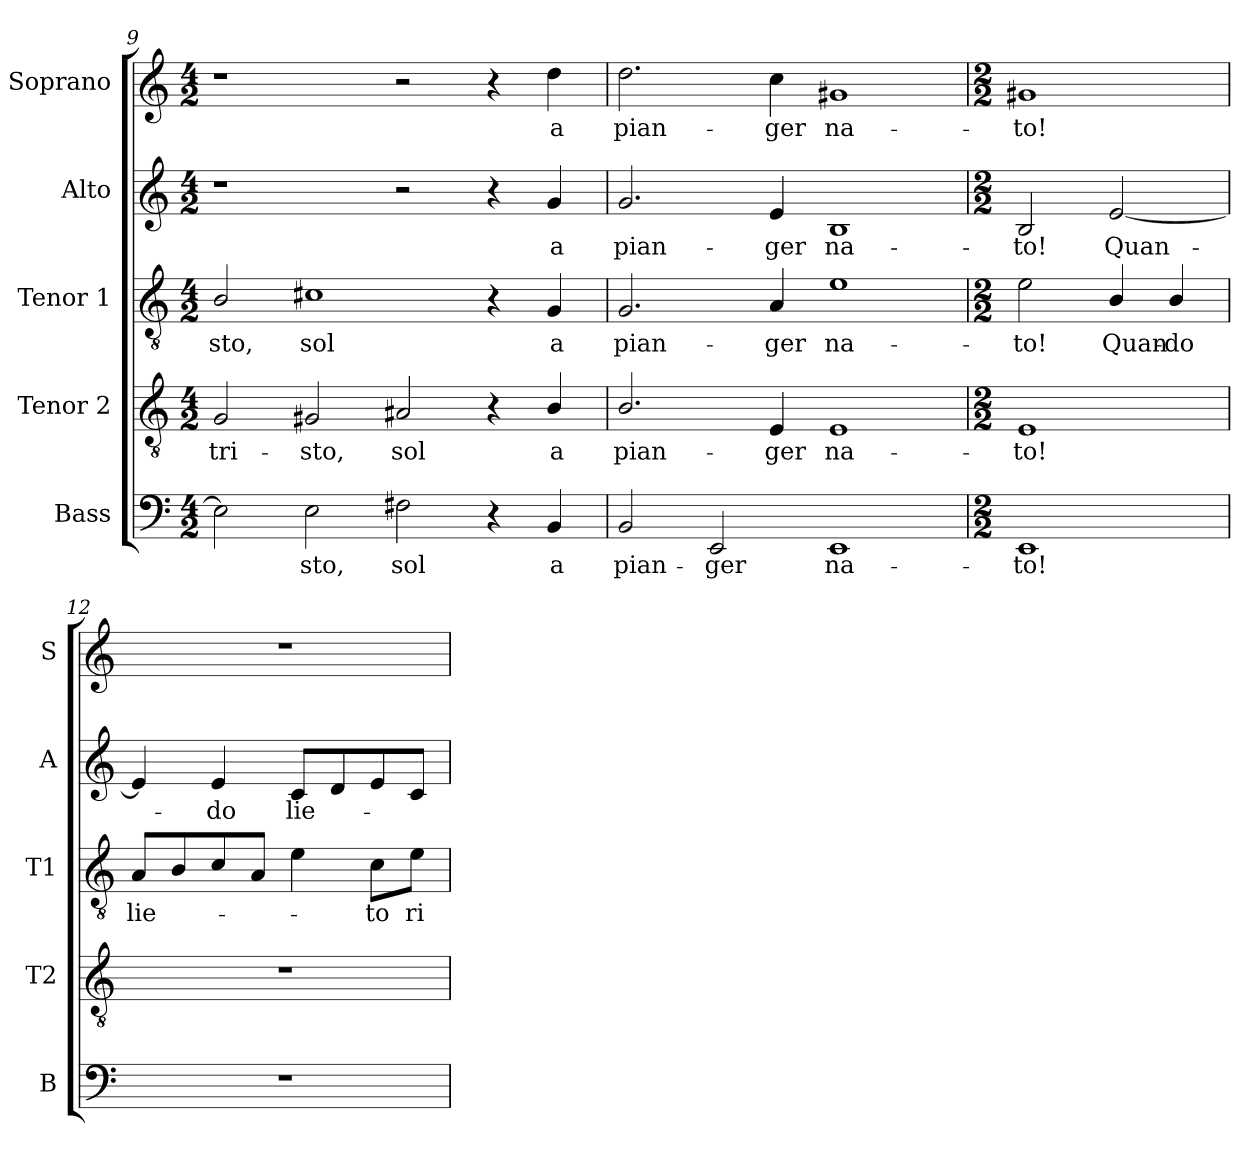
**kern	**text	**kern	**text	**kern	**text	**kern	**text	**kern	**text
*part5	*part5	*part4	*part4	*part3	*part3	*part2	*part2	*part1	*part1
*staff5	*staff5	*staff4	*staff4	*staff3	*staff3	*staff2	*staff2	*staff1	*staff1
*I"Bass	*	*I"Tenor 2	*	*I"Tenor 1	*	*I"Alto	*	*I"Soprano	*
*I'B	*	*I'T2	*	*I'T1	*	*I'A	*	*I'S	*
*clefF4	*	*clefGv2	*	*clefGv2	*	*clefG2	*	*clefG2	*
*	*	*ITrd7c12	*	*ITrd7c12	*	*	*	*	*
*k[]	*	*k[]	*	*k[]	*	*k[]	*	*k[]	*
*C:	*	*C:	*	*C:	*	*C:	*	*C:	*
*M4/2	*	*M4/2	*	*M4/2	*	*M4/2	*	*M4/2	*
=9	=9	=9	=9	=9	=9	=9	=9	=9	=9
!	!	!	!LO:LY:b:color=#000000	!	!	!	!	!	!
!	!	!	!	!	!LO:LY:b:color=#000000	!	!	!	!
2Ei\]	.	2GGi/	tri-	2BBi/	-sto,	1r	.	1r	.
!	!LO:LY:b:color=#000000	!	!	!	!	!	!	!	!
!	!	!	!LO:LY:b:color=#000000	!	!	!	!	!	!
!	!	!	!	!	!LO:LY:b:color=#000000	!	!	!	!
2Ei\	-sto,	2GG#Xi/	-sto,	1C#Xi	sol	.	.	.	.
!	!LO:LY:b:color=#000000	!	!	!	!	!	!	!	!
!	!	!	!LO:LY:b:color=#000000	!	!	!	!	!	!
2F#Xi\	sol	2AA#Xi/	sol	.	.	2r	.	2r	.
4r	.	4r	.	4r	.	4r	.	4r	.
!	!LO:LY:b:color=#000000	!	!	!	!	!	!	!	!
!	!	!	!LO:LY:b:color=#000000	!	!	!	!	!	!
!	!	!	!	!	!LO:LY:b:color=#000000	!	!	!	!
!	!	!	!	!	!	!	!LO:LY:b:color=#000000	!	!
!	!	!	!	!	!	!	!	!	!LO:LY:b:color=#000000
4BBi/	a	4BBi/	a	4GGi/	a	4gi/	a	4ddi\	a
=10	=10	=10	=10	=10	=10	=10	=10	=10	=10
!	!LO:LY:b:color=#000000	!	!	!	!	!	!	!	!
!	!	!	!LO:LY:b:color=#000000	!	!	!	!	!	!
!	!	!	!	!	!LO:LY:b:color=#000000	!	!	!	!
!	!	!	!	!	!	!	!LO:LY:b:color=#000000	!	!
!	!	!	!	!	!	!	!	!	!LO:LY:b:color=#000000
2BBi/	pian-	2.BBi/	pian-	2.GGi/	pian-	2.gi/	pian-	2.ddi\	pian-
!	!LO:LY:b:color=#000000	!	!	!	!	!	!	!	!
2EEi/	-ger	.	.	.	.	.	.	.	.
!	!	!	!LO:LY:b:color=#000000	!	!	!	!	!	!
!	!	!	!	!	!LO:LY:b:color=#000000	!	!	!	!
!	!	!	!	!	!	!	!LO:LY:b:color=#000000	!	!
!	!	!	!	!	!	!	!	!	!LO:LY:b:color=#000000
.	.	4EEi/	-ger	4AAi/	-ger	4ei/	-ger	4cci\	-ger
!	!LO:LY:b:color=#000000	!	!	!	!	!	!	!	!
!	!	!	!LO:LY:b:color=#000000	!	!	!	!	!	!
!	!	!	!	!	!LO:LY:b:color=#000000	!	!	!	!
!	!	!	!	!	!	!	!LO:LY:b:color=#000000	!	!
!	!	!	!	!	!	!	!	!	!LO:LY:b:color=#000000
1EEi	na-	1EEi	na-	1Ei	na-	1Bi	na-	1g#Xi	na-
!!LO:PB:g=z
=11	=11	=11	=11	=11	=11	=11	=11	=11	=11
*M2/2	*	*M2/2	*	*M2/2	*	*M2/2	*	*M2/2	*
!	!LO:LY:b:color=#000000	!	!	!	!	!	!	!	!
!	!	!	!LO:LY:b:color=#000000	!	!	!	!	!	!
!	!	!	!	!	!LO:LY:b:color=#000000	!	!	!	!
!	!	!	!	!	!	!	!LO:LY:b:color=#000000	!	!
!	!	!	!	!	!	!	!	!	!LO:LY:b:color=#000000
1EEi	-to!	1EEi	-to!	2Ei\	-to!	2Bi/	-to!	1g#Xi	-to!
!	!	!	!	!	!LO:LY:b:color=#000000	!	!	!	!
!	!	!	!	!	!	!	!LO:LY:b:color=#000000	!	!
.	.	.	.	4BBi/	Quan-	[2ei/	Quan-	.	.
!	!	!	!	!	!LO:LY:b:color=#000000	!	!	!	!
.	.	.	.	4BBi/	-do	.	.	.	.
=12	=12	=12	=12	=12	=12	=12	=12	=12	=12
!	!	!	!	!	!LO:LY:b:color=#000000	!	!	!	!
1r	.	1r	.	8AAi/L	lie-	4ei/]	.	1r	.
.	.	.	.	8BBi/	.	.	.	.	.
!	!	!	!	!	!	!	!LO:LY:b:color=#000000	!	!
.	.	.	.	8Ci/	.	4ei/	-do	.	.
.	.	.	.	8AAi/J	.	.	.	.	.
!	!	!	!	!	!	!	!LO:LY:b:color=#000000	!	!
.	.	.	.	4Ei\	.	8ci/L	lie-	.	.
.	.	.	.	.	.	8di/	.	.	.
!	!	!	!	!	!LO:LY:b:color=#000000	!	!	!	!
.	.	.	.	8Ci\L	-to	8ei/	.	.	.
!	!	!	!	!	!LO:LY:b:color=#000000	!	!	!	!
.	.	.	.	8Ei\J	ri-	8ci/J	.	.	.
=	=	=	=	=	=	=	=	=	=
*-	*-	*-	*-	*-	*-	*-	*-	*-	*-
